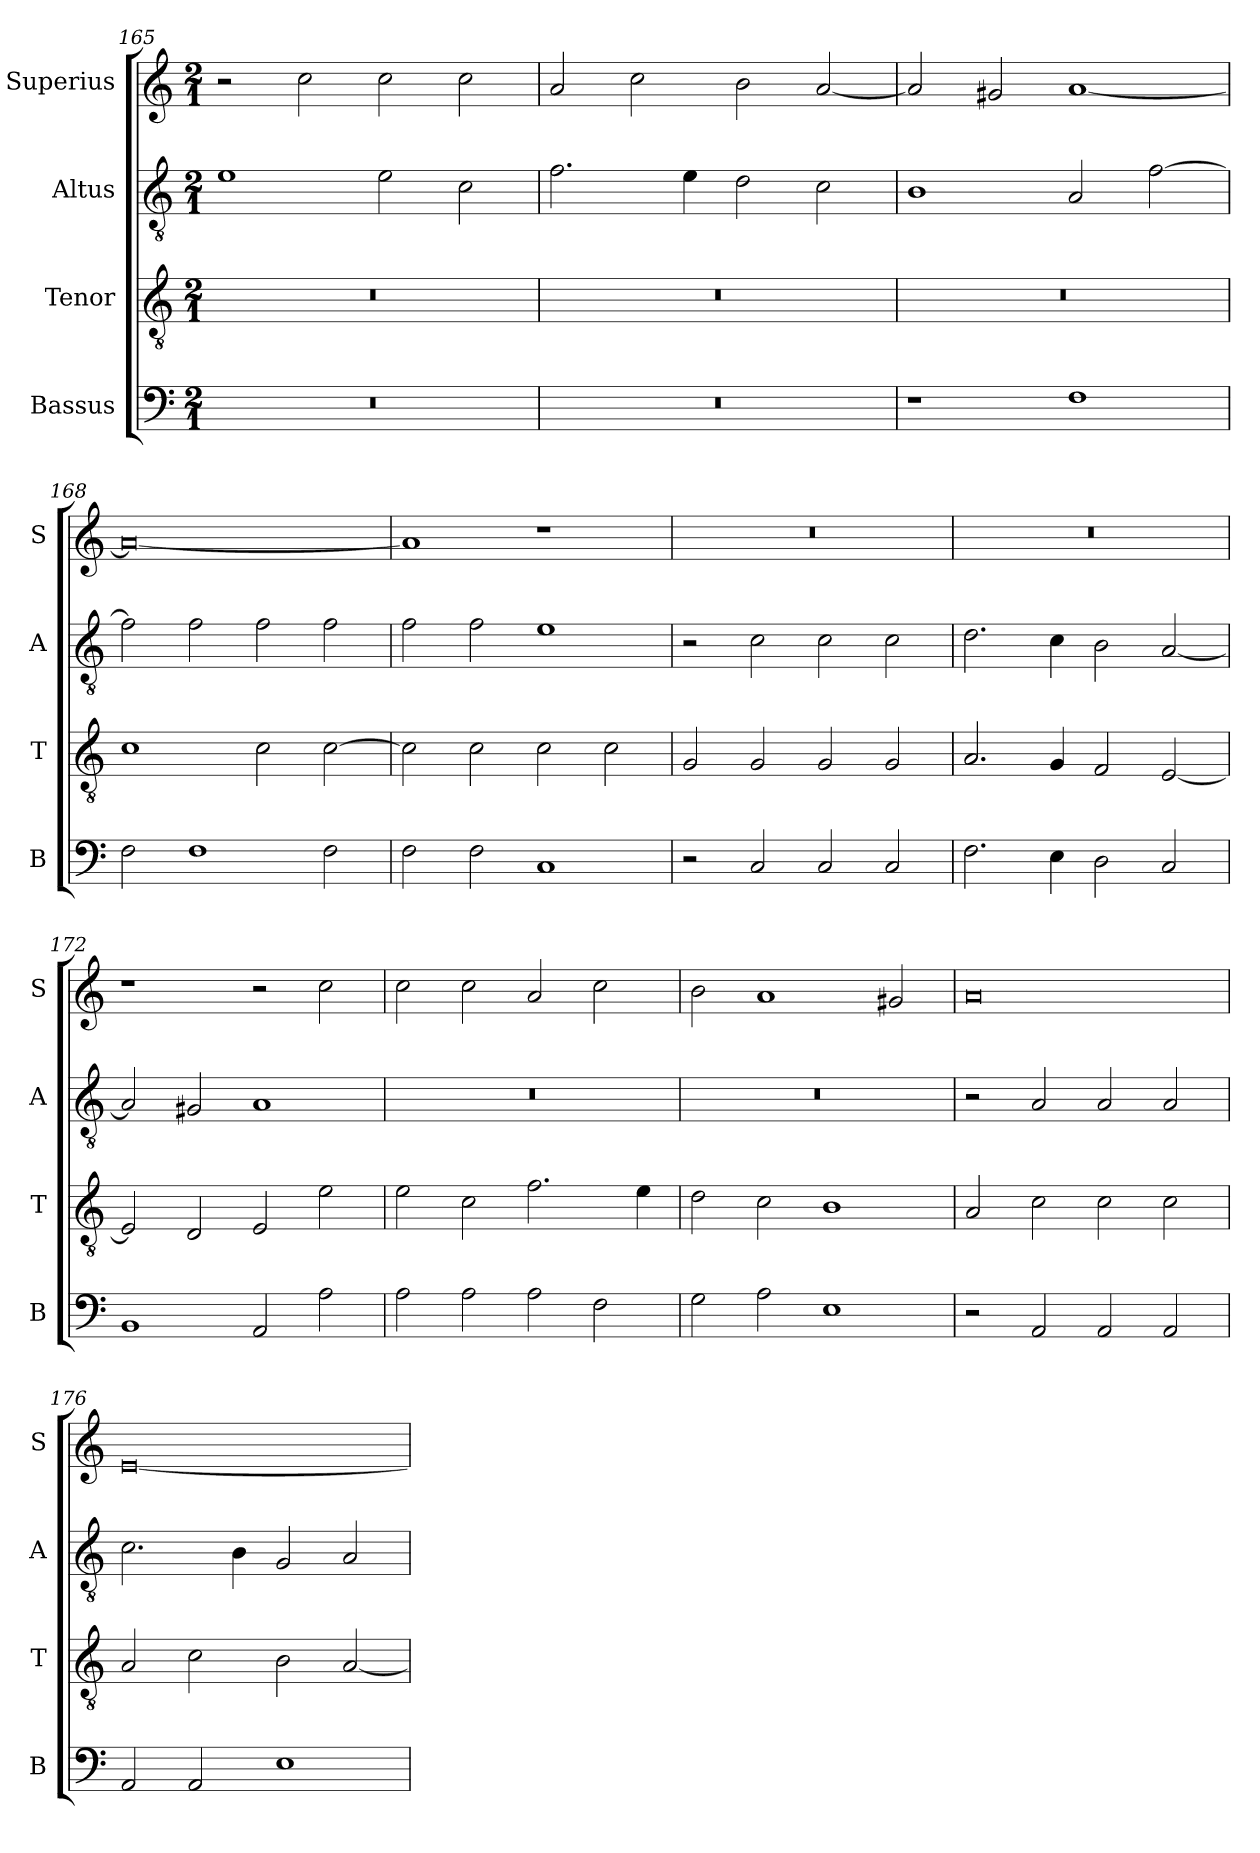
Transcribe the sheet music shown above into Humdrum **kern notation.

**kern	**kern	**kern	**kern
*part4	*part3	*part2	*part1
*staff4	*staff3	*staff2	*staff1
*I"Bassus	*I"Tenor	*I"Altus	*I"Superius
*I'B	*I'T	*I'A	*I'S
*clefF4	*clefGv2	*clefGv2	*clefG2
*k[]	*k[]	*k[]	*k[]
*C:	*C:	*C:	*C:
*M2/1	*M2/1	*M2/1	*M2/1
=165	=165	=165	=165
0r	0r	1e	2r
.	.	.	2cc
.	.	2e	2cc
.	.	2c	2cc
=166	=166	=166	=166
0r	0r	2.f	2a
.	.	.	2cc
.	.	4e	.
.	.	2d	2b
.	.	2c	[2a
=167	=167	=167	=167
1r	0r	1B	2a]
.	.	.	2g#X
1F	.	2A	[1a
.	.	[2f	.
=168	=168	=168	=168
2F	1c	2f]	0a_
1F	.	2f	.
.	2c	2f	.
2F	[2c	2f	.
=169	=169	=169	=169
2F	2c]	2f	1a]
2F	2c	2f	.
1C	2c	1e	1r
.	2c	.	.
=170	=170	=170	=170
2r	2G	2r	0r
2C	2G	2c	.
2C	2G	2c	.
2C	2G	2c	.
=171	=171	=171	=171
2.F	2.A	2.d	0r
4E	4G	4c	.
2D	2F	2B	.
2C	[2E	[2A	.
=172	=172	=172	=172
1BB	2E]	2A]	1r
.	2D	2G#X	.
2AA	2E	1A	2r
2A	2e	.	2cc
=173	=173	=173	=173
2A	2e	0r	2cc
2A	2c	.	2cc
2A	2.f	.	2a
2F	.	.	2cc
.	4e	.	.
=174	=174	=174	=174
2G	2d	0r	2b
2A	2c	.	1a
1E	1B	.	.
.	.	.	2g#X
=175	=175	=175	=175
2r	2A	2r	0a
2AA	2c	2A	.
2AA	2c	2A	.
2AA	2c	2A	.
=176	=176	=176	=176
2AA	2A	2.c	[0e
2AA	2c	.	.
.	.	4B	.
1E	2B	2G	.
.	[2A	2A	.
=	=	=	=
*-	*-	*-	*-
